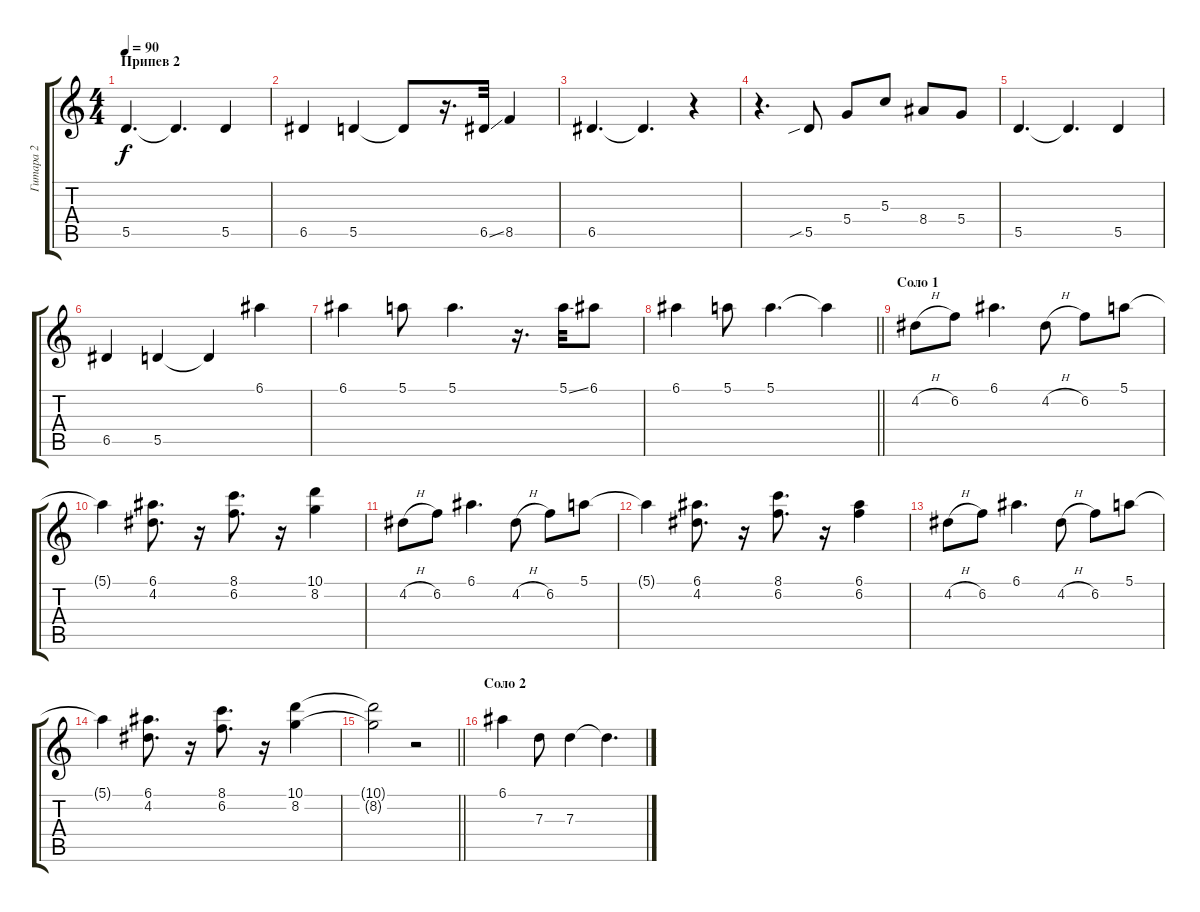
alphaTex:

\track ("Гитара 2" "Гитара 2") {instrument overdrivenguitar}
\staff {score tabs}
\tuning (E4 B3 G3 D3 A2 E2) {hide}
\ts (4 4)
\section ("" "Припев 2")
\tempo 90
\clef g2
\ks c
5.5.4{d dy f} 5.5{t}.4{d} 5.5.4 |
6.5.4 5.5.4 5.5{t}.8 r.16{d} 6.5{ss}.32 8.5.4 |
6.5.4{d} 6.5{t}.4{d} r.4 |
r.4{d} 5.5{sib}.8 5.4.8 5.3.8 8.4.8 5.4.8 |
5.5.4{d} 5.5{t}.4{d} 5.5.4 |
6.5.4 5.5.4 5.5{t}.4 6.1.4 |
6.1.4 5.1.8 5.1.4{d} r.16{d} 5.1{ss}.32 6.1.8 |
\barLineRight lightlight
6.1.4 5.1.8 5.1.4{d} 5.1{t}.4 |
\section ("" "Соло 1")
4.2{h}.8 6.2.8 6.1.4{d} 4.2{h}.8 6.2.8 5.1.8 |
5.1{t}.4 (6.1 4.2).8{d} r.16 (8.1 6.2).8{d} r.16 (10.1 8.2).4 |
4.2{h}.8 6.2.8 6.1.4{d} 4.2{h}.8 6.2.8 5.1.8 |
5.1{t}.4 (6.1 4.2).8{d} r.16 (8.1 6.2).8{d} r.16 (6.1 6.2).4 |
4.2{h}.8 6.2.8 6.1.4{d} 4.2{h}.8 6.2.8 5.1.8 |
5.1{t}.4 (6.1 4.2).8{d} r.16 (8.1 6.2).8{d} r.16 (10.1 8.2).4 |
\barLineRight lightlight
(10.1{t} 8.2{t}).2 r.2 |
\section ("" "Соло 2")
6.1.4 7.3.8 7.3.4 7.3{t}.4{d}
